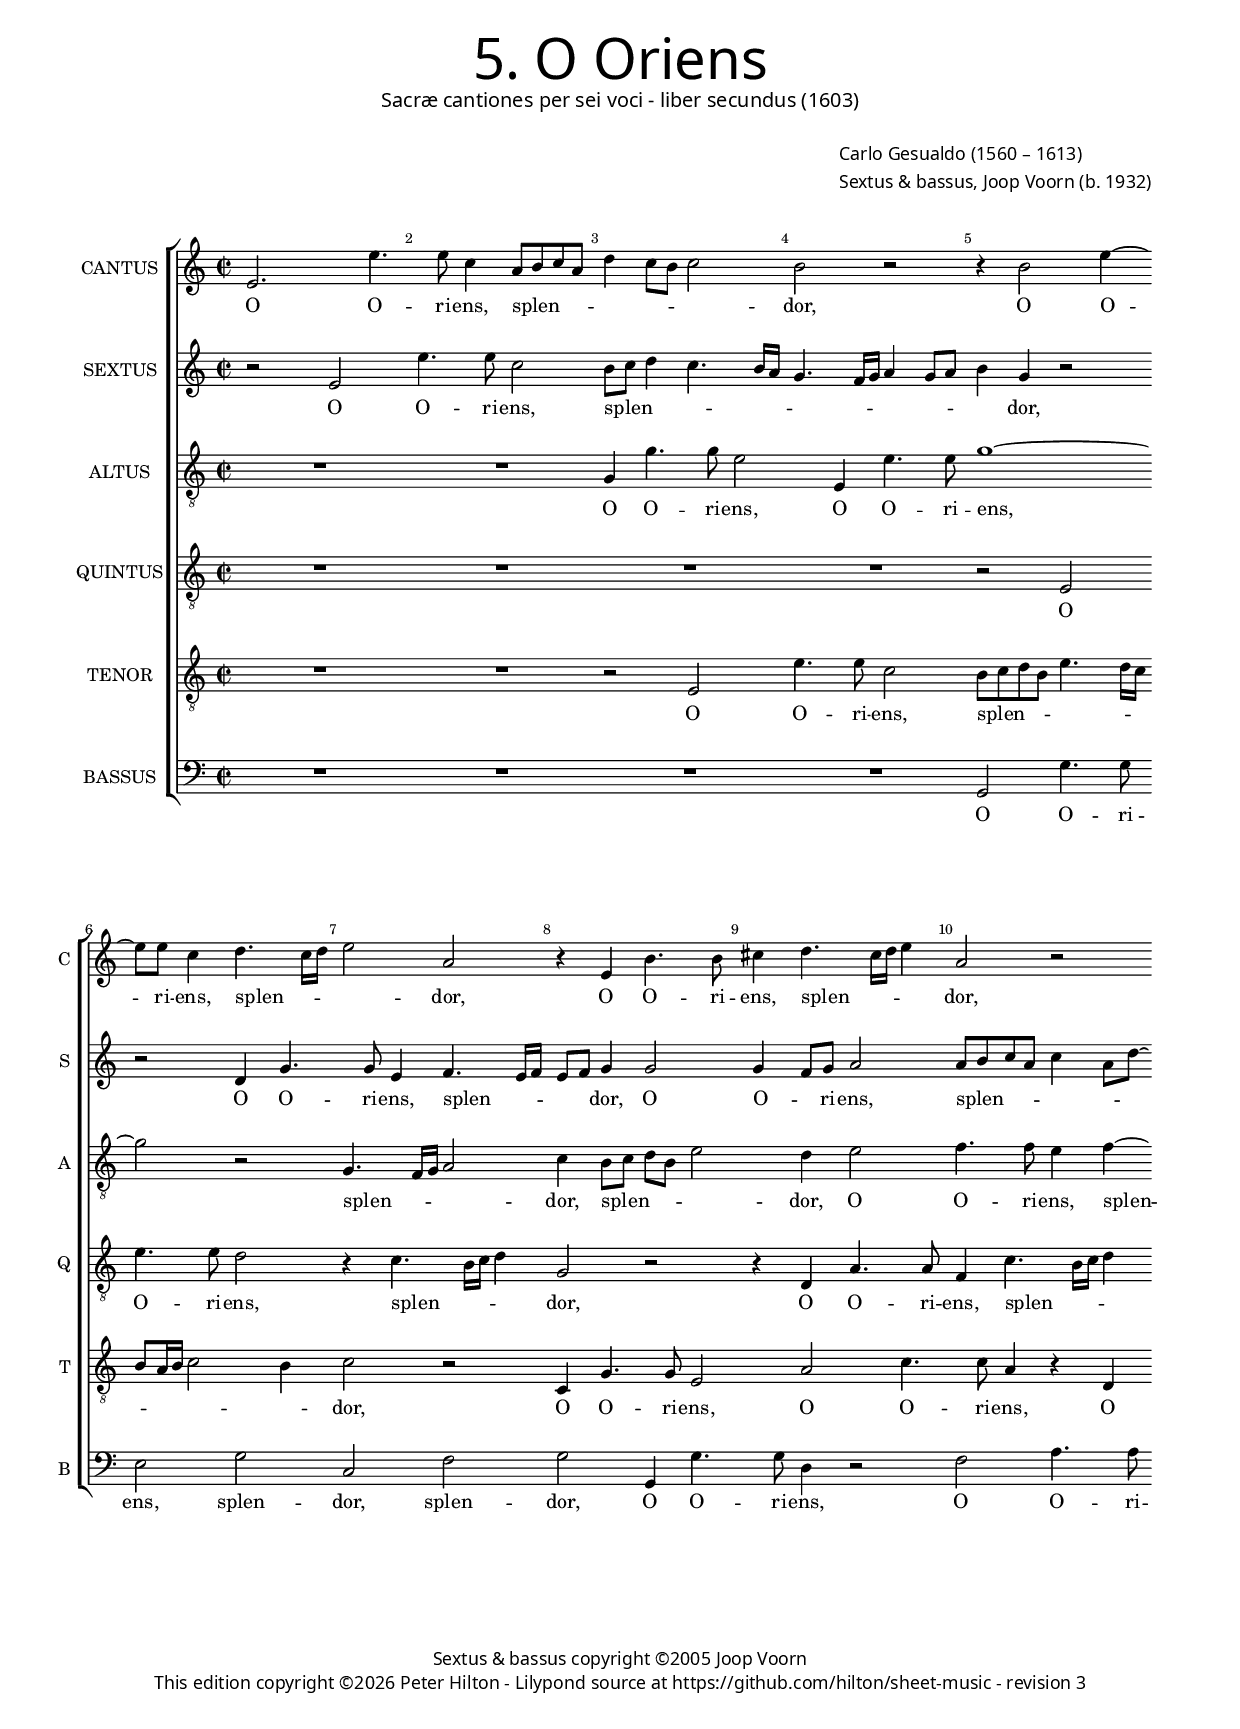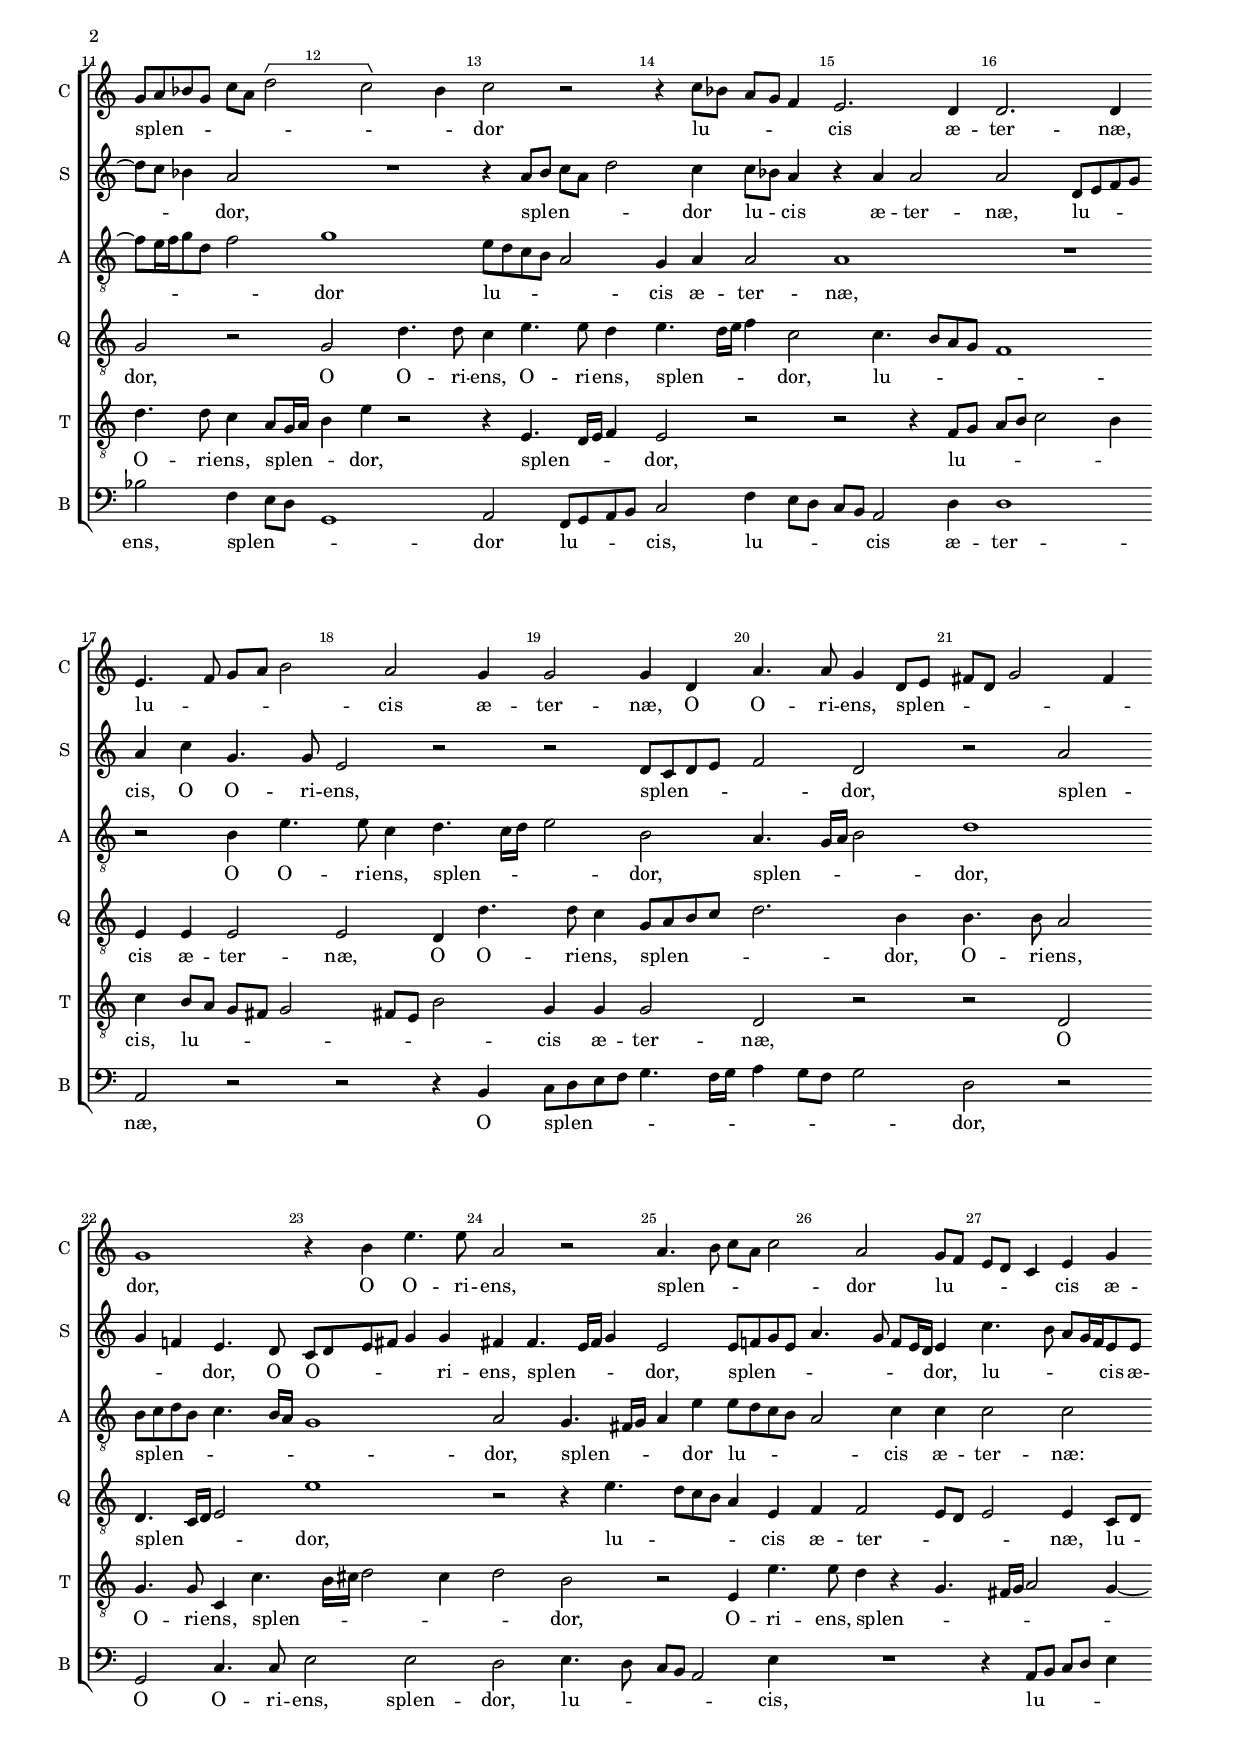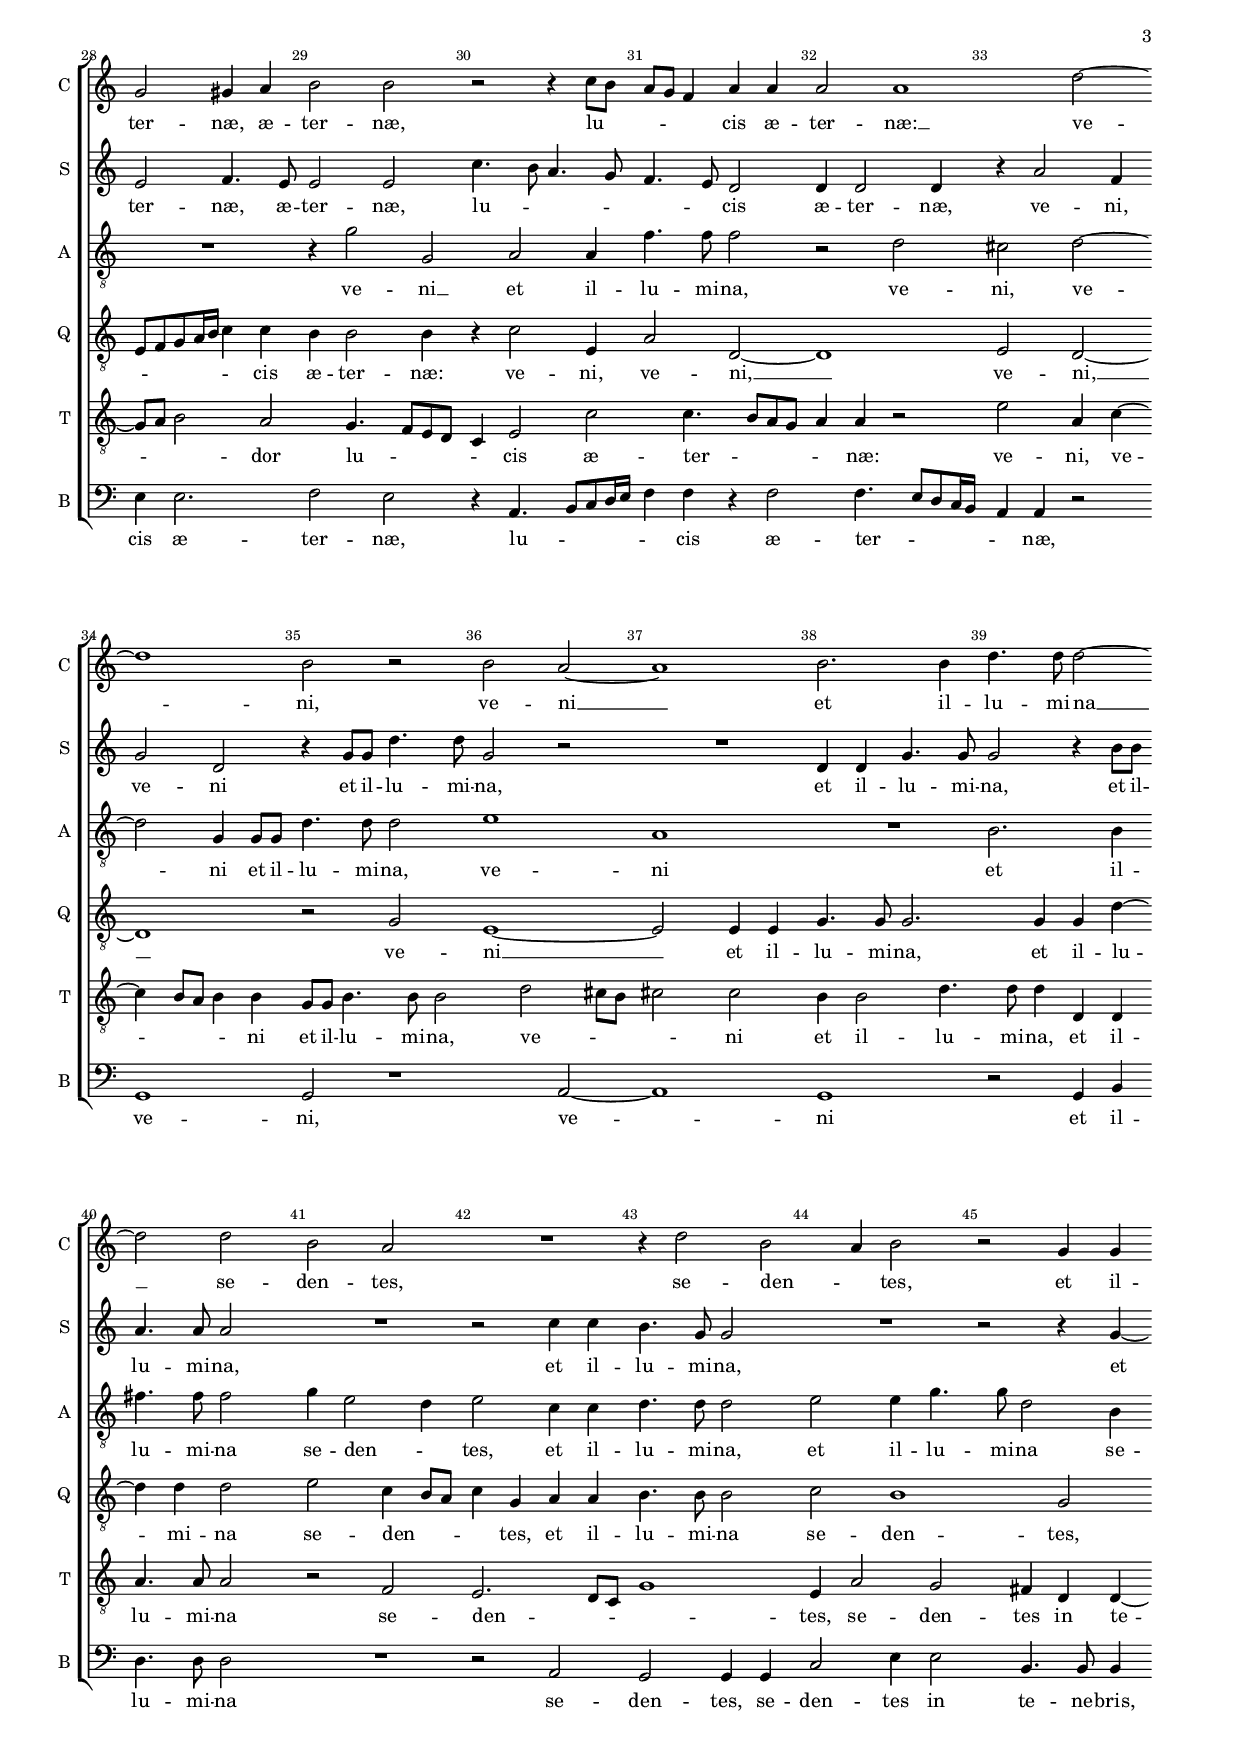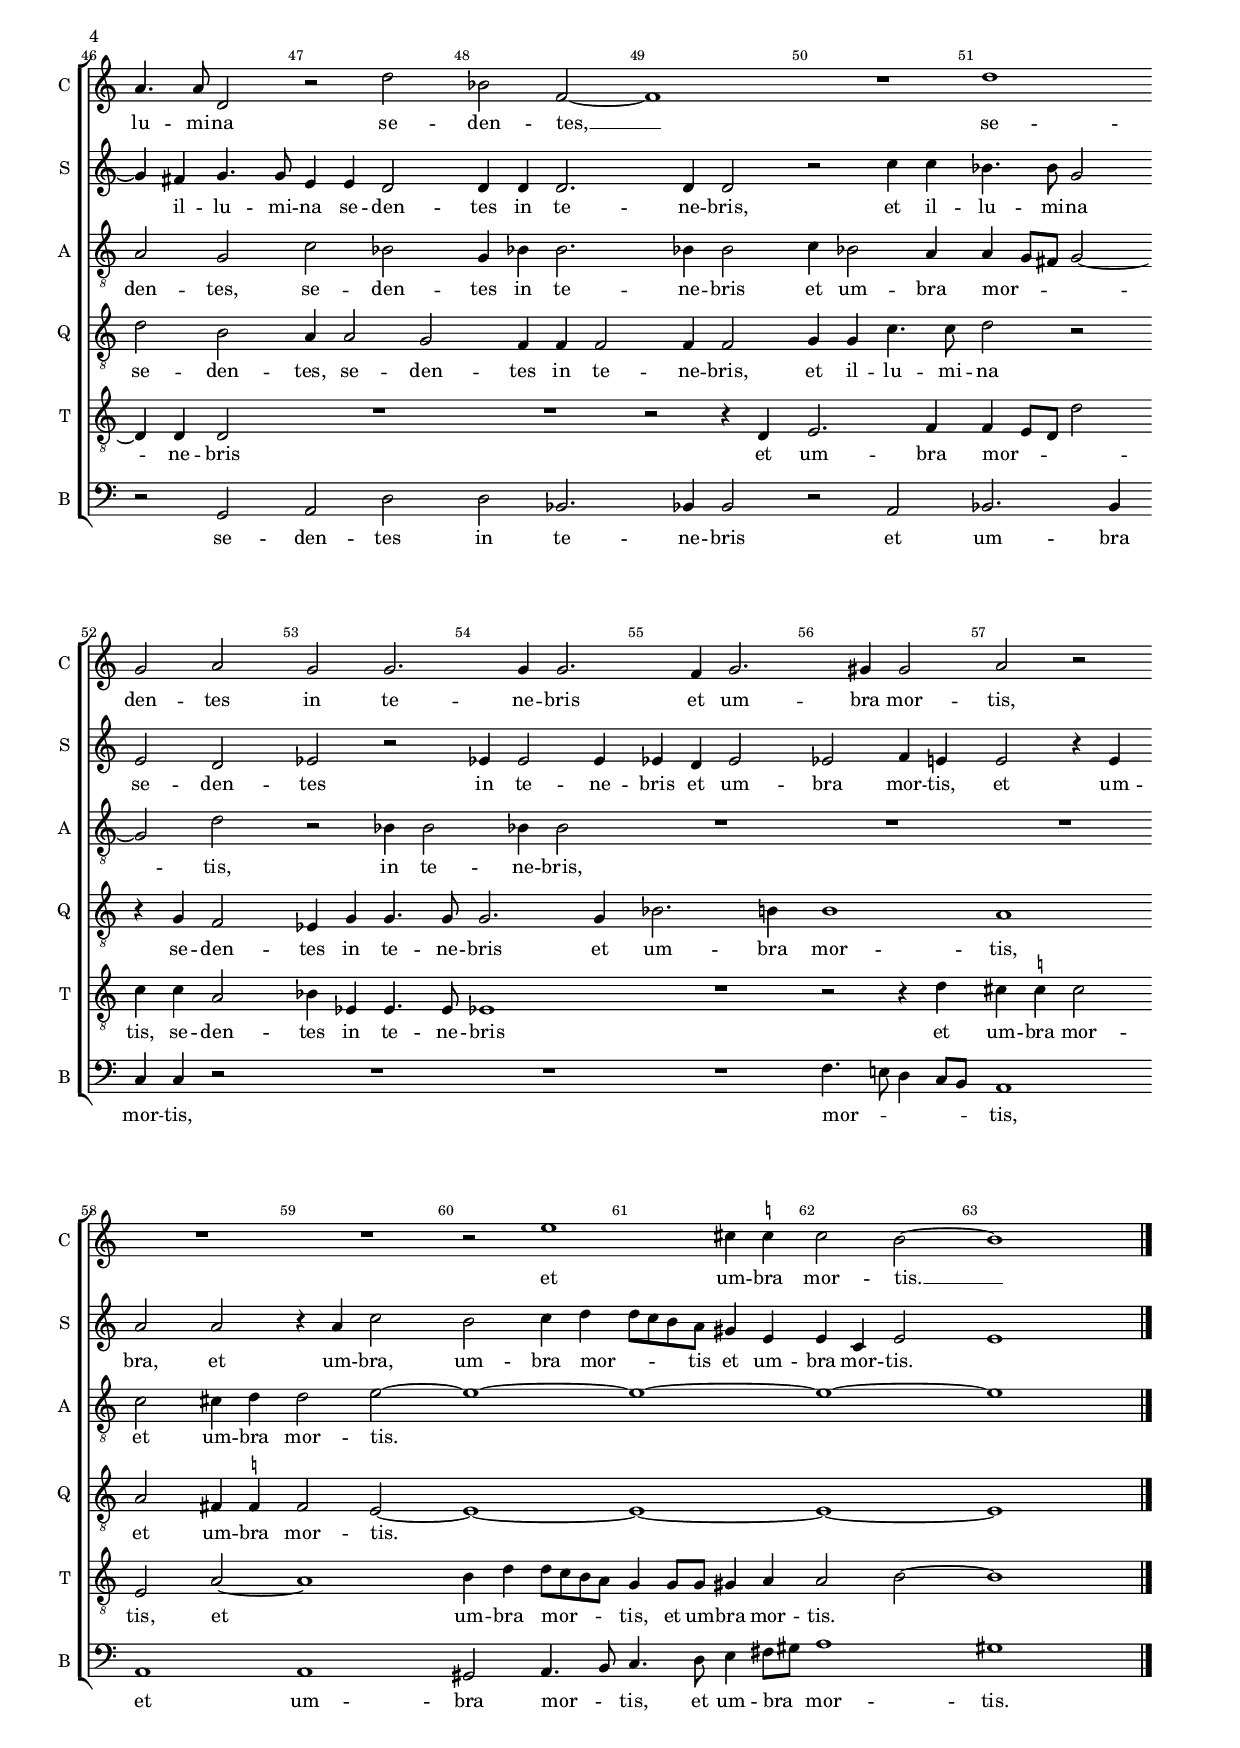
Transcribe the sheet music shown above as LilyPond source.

% Copyright ©2013 Peter Hilton

\version "2.16.2"
revision = "3"

#(set-global-staff-size 15.5)
#(set-accidental-style 'forget)


\paper {
	#(define fonts (make-pango-font-tree "Century Schoolbook L" "Source Sans Pro" "Luxi Mono" (/ 15.5 20)))
	annotate-spacing = ##f
	two-sided = ##t
	inner-margin = 15\mm
	outer-margin = 15\mm
	top-markup-spacing = #'( (basic-distance . 4) )
	markup-system-spacing = #'( (padding . 5) )
	system-system-spacing = #'( (basic-distance . 20) (stretchability . 100) )
  	ragged-bottom = ##f
	ragged-last-bottom = ##t
} 

year = #(strftime "©%Y" (localtime (current-time)))

\header {
	title = \markup \medium \fontsize #6 \override #'(font-name . "Source Sans Pro Light") {
		"5. O Oriens"
	}
	subtitle = \markup \medium \sans {
		"Sacræ cantiones per sei voci - liber secundus (1603)"
	}
	composer = \markup \sans {
		\vspace #2
		\column {
			\line { \with-url #"http://en.wikipedia.org/wiki/Carlo_Gesualdo" "Carlo Gesualdo" (1560 – 1613) }
			\line { Sextus & bassus, \with-url #"http://en.wikipedia.org/wiki/Joop_Voorn" "Joop Voorn" (b. 1932) }
		}
	}
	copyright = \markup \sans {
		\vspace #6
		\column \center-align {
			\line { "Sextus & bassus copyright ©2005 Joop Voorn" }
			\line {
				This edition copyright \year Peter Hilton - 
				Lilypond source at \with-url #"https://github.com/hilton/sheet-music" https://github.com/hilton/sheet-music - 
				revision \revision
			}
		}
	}
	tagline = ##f
}

\layout {
  	ragged-right = ##f
  	ragged-last = ##f
	\context {
		\Score
		\override BarNumber #'self-alignment-X = #CENTER
		\override BarNumber #'break-visibility = #'#(#f #t #t)
		\override BarLine #'transparent = ##t
		\remove "Metronome_mark_engraver"
		\override VerticalAxisGroup #'staff-staff-spacing = #'((basic-distance . 10) (stretchability . 100))
	}
	\context { 
		\StaffGroup
		\remove "Span_bar_engraver"	
	}
	\context { 
		\Voice 
		\override NoteHead #'style = #'baroque
		\consists "Horizontal_bracket_engraver"
	}
}


global= { 
	\key c \major
	\tempo 2 = 90
	\time 2/2
	\set Staff.midiInstrument = "choir aahs"
}

showBarLine = { \once \override Score.BarLine #'transparent = ##f }
ficta = { \once \set suggestAccidentals = ##t }


cantus = \new Voice {
	\transpose c c \relative c' {
		e2. e'4. e8 c4 a8 b c a d4 c8 b c2 b r r4 b2 e4 ~
		e8 e c4 d4. c16 d e2 a, r4 e b'4. b8 cis4 d4. cis16 d e4 a,2 r
		
		g8 a bes g c a \once \override HorizontalBracket #'direction = #UP d2\startGroup c\stopGroup b4 c2 r r4 c8 bes a g f4 e2. d4
		d2. d4 e4. f8 g a b2 a g4 g2 g4 d a'4. a8 g4 d8 e fis d g2 \ficta fis4
		g1 r4 b e4. e8 a,2 r a4. b8 c a c2 a g8 f e d c4 e g \break
		
		g2 gis4 a b2 b r r4 c8 b a g f4 a a a2 a1 d2 ~  \break
		d1 b2 r b a2 ~ a1 b2. b4 d4. d8 d2 ~  \break
		d d b a R1 r4 d2 b a4 b2 r g4 g  \break
		
		a4. a8 d,2 r d' bes f ~ f1 R1 d'
		g,2 a g g2. g4 g2. f4 g2. gis4 gis2 a r
		R1 R r2 e'1 cis4 \ficta c c2 b ~ b1 \showBarLine \bar "|."
	}
	\addlyrics {
		O O -- ri -- ens, splen -- _ _ _ _ _ _ _ dor, O O -- 
		ri -- ens, splen -- _ _ _ dor, O O -- ri -- ens, splen -- _ _ _ dor,
		
		splen -- _ _ _ _ _ _ _ _ dor lu -- _ _ _ _ cis æ -- 
		ter -- næ, lu -- _ _ _ _ cis æ -- ter -- næ, O O -- ri -- ens, splen -- _ _ _ _ _
		dor, O O -- ri -- ens, splen -- _ _ _ _ dor lu -- _ _ _ _ cis æ --

		ter -- næ, æ -- ter -- næ, lu -- _ _ _ _ cis æ -- ter -- næ: __ ve --
		ni, ve -- ni __ et il -- lu -- mi -- na __
		se -- den -- tes, se -- den -- _ tes, et il -- 
		
		lu -- mi -- na se -- den -- tes, __ se -- 
		den -- tes in te -- ne -- bris et um -- bra mor -- tis,
		et um -- bra mor -- tis. __
	}
}

sextus = \new Voice {
	\transpose c c \relative c' {
		r2 e e'4. e8 c2 b8 c d4 c4. b16 a g4. f16 g a4 g8 a b4 g r2
		r d4 g4. g8 e4 f4. e16 f e8 f g4 g2 g4 f8 g a2 a8 b c a c4 a8 d ~
		
		d8 c bes4 a2 R1 r4 a8 b c a d2 c4 c8 bes a4 r a a2
		a d,8 e f g a4 c g4. g8 e2 r r d8 c d e f2 d r a'
		g4 f! e4. d8 c d e fis g4 g fis fis4. e16 fis g4 e2 e8 f! g e a4. g8 f e16 d e4 c'4. b8 a g16 f e8 e
		
		e2 f4. e8 e2 e c'4. b8 a4. g8 f4. e8 d2 d4 d2 d4 r a'2 f4
		g2 d r4 g8 g d'4. d8 g,2 r R1 d4 d g4. g8 g2 r4 b8 b
		a4. a8 a2 R1 r2 c4 c b4. g8 g2 R1 r2 r4 g ~
		
		g4 fis g4. g8 e4 e d2 d4 d d2. d4 d2 r c'4 c bes4. bes8 g2
		e d es r es4 es2 es4 es d es2 es f4 e! e2 r4 e
		a2 a r4 a c2 b c4 d d8 c b a gis4 e e c e2 e1
	}
	\addlyrics {
		O O -- ri -- ens, splen -- _ _ _ _ _ _ _ _ _ _ _ _ dor, 
		O O -- ri -- ens, splen -- _ _ _ _ dor, O O -- _ ri -- ens, splen -- _ _ _ _ _ _
		
		_ _ dor, splen -- _ _ _ _ dor lu -- _ cis æ -- ter --
		næ, lu -- _ _ _ cis, O O -- ri -- ens, splen -- _ _ _ _ dor, splen -- 
		_ _ dor, O O -- _ _ _ _ ri -- ens, splen -- _ _ _ dor, splen -- _ _ _ _ _ _ _ _ dor, lu -- _ _ _ _ cis æ -- 
		
		ter -- næ, æ -- ter -- næ, lu -- _ _ _ _ _ cis æ -- ter -- næ, ve -- ni,
		ve -- ni et il -- lu -- mi -- na, et il -- lu -- mi -- na, et il -- 
		lu -- mi -- na, et il -- lu -- mi -- na, et
		
		il -- lu -- mi -- na se -- den -- tes in te -- ne -- bris, et il -- lu -- mi -- na
		se -- den -- tes in te -- ne -- bris et um -- bra mor -- tis, et 
		um -- bra, et um -- bra, um -- bra mor -- _ _ _ tis et um -- bra mor -- tis.
	}
}

altus = {
	\new Voice = "altus" {
		\transpose c c \relative c' {
			\clef "treble_8"
			R1 R g4 g'4. g8 e2 e,4 e'4. e8 g1 ~
			g2 r g,4. f16 g a2 c4 b8 c d b e2 d4 e2 f4. f8 e4 f ~
			
			f8 e16 f g8 d f2 g1 e8 d c b a2 g4 a a2 a1
			R1 r2 b4 e4. e8 c4 d4. c16 d e2 b a4. g16 a b2 d1
			b8 c d b c4. b16 a g1 a2 g4. fis16 g a4 e' e8 d c b a2 c4 c c2 c
			
			R1 r4 g'2 g, a a4 f'4. f8 f2 r d cis d ~
			d g,4 g8 g d'4. d8 d2 e1 a, R b2. b4
			fis'4. fis8 fis2 g4 e2 d4 e2 c4 c d4. d8 d2 e e4 g4. g8 d2 b4
			
			a2 g c bes g4 bes bes2. bes4 bes2 c4 bes2 a4 a g8 fis g2 ~
			g d' r bes4 bes2 bes4 bes2 R1 R R
			c2 cis4 d d2 e ~ e1 ~ e ~ e ~ e
		}
	}
	\addlyrics {
		O O -- ri -- ens, O O -- ri -- ens, 
		splen -- _ _ _ dor, splen -- _ _ _ _ dor, O O -- ri -- ens, splen --
		
		_ _ _ _ _ dor lu -- _ _ _ _ cis æ -- ter -- næ,
		O O -- ri -- ens, splen -- _ _ _ dor, splen -- _ _ _ dor,
		splen -- _ _ _ _ _ _ _ _dor, splen -- _ _ _ dor lu -- _ _ _ _ cis æ -- ter -- næ:
		
		ve -- ni __ et il -- lu -- mi -- na, ve -- ni, ve -- 
		ni et il -- lu -- mi -- na, ve -- ni et il -- 
		lu -- mi -- na se -- den -- _ tes, et il -- lu -- mi -- na, et il -- lu -- mi -- na se --
		
		den -- tes, se -- den -- tes in te -- ne -- bris et um -- bra mor -- _ _ _
		tis, in te -- ne -- bris, et um -- bra mor -- tis.
	}
}

quintus = {
	\new Voice = "quintus" {
		\transpose c c \relative c {
			\clef "treble_8"
			R1 R R R r2 e 
			e'4. e8 d2 r4 c4. b16 c d4 g,2 r r4 d a'4. a8 f4 c'4. b16 c d4
			
			g,2 r g d'4. d8 c4 e4. e8 d4 e4. d16 e f4 c2 c4. b8 a g
			f1 e4 e e2 e d4 d'4. d8 c4 g8 a b c d2. b4 b4. b8 a2
			d,4. c16 d e2 e'1 r2 r4 e4. d8 c b a4 e f f2 e8 d e2 e4 c8 d
			
			e8 f g a16 b c4 c b b2 b4 r c2 e,4 a2 d, ~ d1 e2 d ~
			d1 r2 g e1 ~ e2 e4 e g4. g8 g2. g4 g d' ~
			d d d2 e c4 b8 a c4 g a a b4. b8 b2 c2 b1 g2
			
			d'2 b a4 a2 g f4 f f2 f4 f2 g4 g c4. c8 d2 r
			r4 g, f2 es4 g g4. g8 g2. g4 bes2. b!4 b1 a
			a2 fis4 \ficta f f2 e ~ e1 ~ e ~ e ~ e
		}
	}
	\addlyrics {
		O O -- ri -- ens, splen -- _ _ _ dor, O O -- ri -- ens, splen -- _ _ _
		
		dor, O O -- ri -- ens, O -- ri -- ens, splen -- _ _ _ dor, lu -- _ _ _ 
		_ cis æ -- ter -- næ, O O -- ri -- ens, splen -- _ _ _ _ dor, O -- ri -- ens,
		splen -- _ _ _ dor, lu -- _ _ _ _ cis æ -- ter -- _ _ _ næ, lu -- 
		
		_ _ _ _ _ _ _ cis æ -- ter -- næ: ve -- ni, ve -- ni, __ ve -- ni, __
		ve -- ni __ et il -- lu -- mi -- na, et il -- lu -- 
		mi -- na se -- den -- _ _ _ tes, et il -- lu -- mi -- na se -- den -- tes,
		
		se -- den -- tes, se -- den -- tes in te -- ne -- bris, et il -- lu -- mi -- na
		se -- den -- tes in te -- ne -- bris et um -- bra mor --  tis,
		et um -- bra mor -- tis.
	}
}

tenor = {
	\new Voice = "tenor" {
		\transpose c c \relative c {
			\clef "treble_8"
			R1 R r2 e e'4. e8 c2 b8 c d b e4. d16 c
			b8 a16 b c2 b4 c2 r c,4 g'4. g8 e2 a c4. c8 a4 r d,
			
			d'4. d8 c4 a8 g16 a b4 e r2 r4 e,4. d16 e f4 e2 r r r4 f8 g
			a b c2 b4 c b8 a g fis g2 fis8 e b'2 g4 g g2 d r r d
			g4. g8 c,4 c'4. b16 cis d2 \ficta cis4 d2 b r e,4 e'4. e8 d4 r g,4. fis16 g a2 g4 ~
			
			g8 a b2 a g4. f8 e d c4 e2 c' c4. b8 a g a4 a r2 e' a,4 c ~
			c b8 a b4 b g8 g b4. b8 b2 d cis8 b cis2 cis b4 b2 d4. d8 d4 d, d
			a'4. a8 a2 r f e2. d8 c g'1 e4 a2 g fis4 d d ~
			
			d4 d d2 R1 R r2 r4 d e2. f4 f e8 d d'2
			c4 c a2 bes4 es, es4. es8 es1 R1 r2 r4 d' cis \ficta c c2
			e,2 a ~ a1 b4 d d8 c b a g4 g8 g gis4 a a2 b ~ b1
		}
	}
	\addlyrics {
		O O -- ri -- ens, splen -- _ _ _ _ _ _
		_ _ _ _ _ dor, O O -- ri -- ens, O O -- ri -- ens, O
		
		O -- ri -- ens, splen -- _ _ _ dor, splen -- _ _ _ dor, lu -- _ 
		_ _ _ _ cis, lu -- _ _ _ _ _ _ _ cis æ -- ter -- næ, O
		O -- ri -- ens, splen -- _ _ _ _ _ dor, O -- ri -- ens, splen -- _ _ _ _
		
		_ _ _ dor lu -- _ _ _ _ cis æ -- ter -- _ _ _ _ _næ: ve -- ni, ve -- 
		_ _ _ ni et il -- lu -- mi -- na, ve -- _ _ _ ni et il -- lu -- mi -- na, et il -- 
		lu -- mi -- na se -- den -- _ _ _ tes, se -- den -- tes in te -- 
		
		ne -- bris et um -- bra mor --  _ _ _ 
		tis, se -- den -- tes in te -- ne -- bris et um -- bra mor --  
		tis, et um -- bra mor -- _ _ _ tis, et um -- bra mor -- tis.
	}
}

bassus = {
	\new Voice = "bassus" {
		\transpose c c \relative c {
			\clef "bass"
			R1 R R R g2 g'4. g8 
			e2 g c, f g g,4 g'4. g8 d4 r2 f a4. a8
			
			bes2 f4 e8 d g,1 a2 f8 g a b c2 f4 e8 d c b a2 d4
			d1 a2 r r r4 b c8 d e f g4. f16 g a4 g8 f g2 d r
			g, c4. c8 e2 e d e4. d8 c b a2 e'4 R1 r4 a,8 b c d e4
			
			e e2. f2 e r4 a,4. b8 c d16 e f4 f r f2 f4. e8 d c16 b a4 a r2
			g1 g2 r1 a2 ~ a1 g r2 g4 b
			d4. d8 d2 R1 r2 a g g4 g c2 e4 e2 b4. b8 b4
			
			r2 g a d d bes2. bes4 bes2 r a bes2. bes4
			c c r2 R1 R R f4. e!8 d4 c8 b a1
			a a gis2 a4. b8 c4. d8 e4 fis8 gis a1 gis
		}
	}
	\addlyrics {
		O O -- ri -- 
		ens, splen -- dor, splen -- dor, O O -- ri -- ens, O O -- ri -- 

		ens, splen -- _ _ _ dor lu -- _ _ _ cis, lu -- _ _ _ _ cis æ -- 
		ter -- næ, O splen -- _ _ _ _ _ _ _ _ _ _ dor,
		O O -- ri -- ens, splen -- dor, lu -- _ _ _ _ cis, lu -- _ _ _ _ 
		
		cis æ -- ter -- næ, lu -- _ _ _ _ _ cis æ -- ter -- _ _ _ _ _ næ,
		ve -- ni, ve -- ni et il -- 
		lu -- mi -- na se -- den -- tes, se -- den -- tes in te -- ne -- bris,
		
		se -- den -- tes in te -- ne -- bris et um -- bra 
		mor -- tis, mor -- _ _ _ _ tis,
		et um -- bra mor -- _ tis, et um -- bra _ mor -- tis.
	}
}


\score {
	<<
		\new StaffGroup
	  	<< 
			\set Score.proportionalNotationDuration = #(ly:make-moment 1 8)
			\new Staff \with { instrumentName = #"CANTUS"  shortInstrumentName = #"C " } << \global \cantus >> 
			\new Staff \with { instrumentName = #"SEXTUS"  shortInstrumentName = #"S " } << \global \sextus >> 
			\new Staff \with { instrumentName = #"ALTUS"   shortInstrumentName = #"A " } << \global \altus >>
			\new Staff \with { instrumentName = #"QUINTUS" shortInstrumentName = #"Q " } << \global \quintus >>
			\new Staff \with { instrumentName = #"TENOR"   shortInstrumentName = #"T " } << \global \tenor >>
			\new Staff \with { instrumentName = #"BASSUS"  shortInstrumentName = #"B " } << \global \bassus >>
		>> 
	>>
%	\midi { }
}
